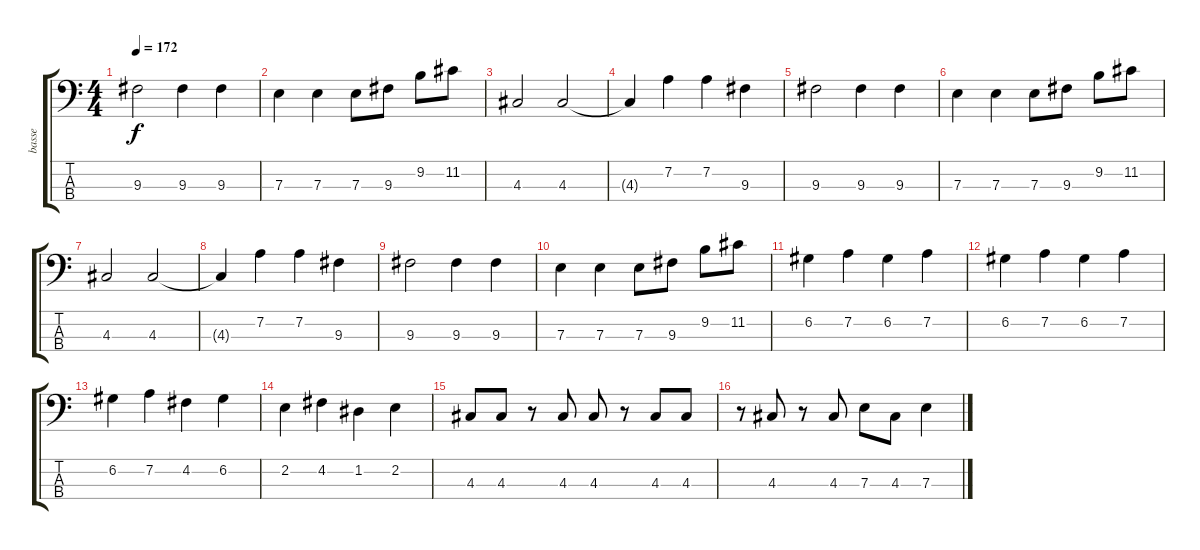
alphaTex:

\track ("basse" "basse") {instrument electricbassfinger}
\staff {score tabs}
\tuning (G2 D2 A1 E1) {hide}
\ts (4 4)
\tempo 172
\clef f4
\ks c
9.3.2{dy f} 9.3.4 9.3.4 |
7.3.4 7.3.4 7.3.8 9.3.8 9.2.8 11.2.8 |
4.3.2 4.3.2 |
4.3{t}.4 7.2.4 7.2.4 9.3.4 |
9.3.2 9.3.4 9.3.4 |
7.3.4 7.3.4 7.3.8 9.3.8 9.2.8 11.2.8 |
4.3.2 4.3.2 |
4.3{t}.4 7.2.4 7.2.4 9.3.4 |
9.3.2 9.3.4 9.3.4 |
7.3.4 7.3.4 7.3.8 9.3.8 9.2.8 11.2.8 |
6.2.4 7.2.4 6.2.4 7.2.4 |
6.2.4 7.2.4 6.2.4 7.2.4 |
6.2.4 7.2.4 4.2.4 6.2.4 |
2.2.4 4.2.4 1.2.4 2.2.4 |
4.3.8 4.3.8 r.8 4.3.8 4.3.8 r.8 4.3.8 4.3.8 |
r.8 4.3.8 r.8 4.3.8 7.3.8 4.3.8 7.3.4
